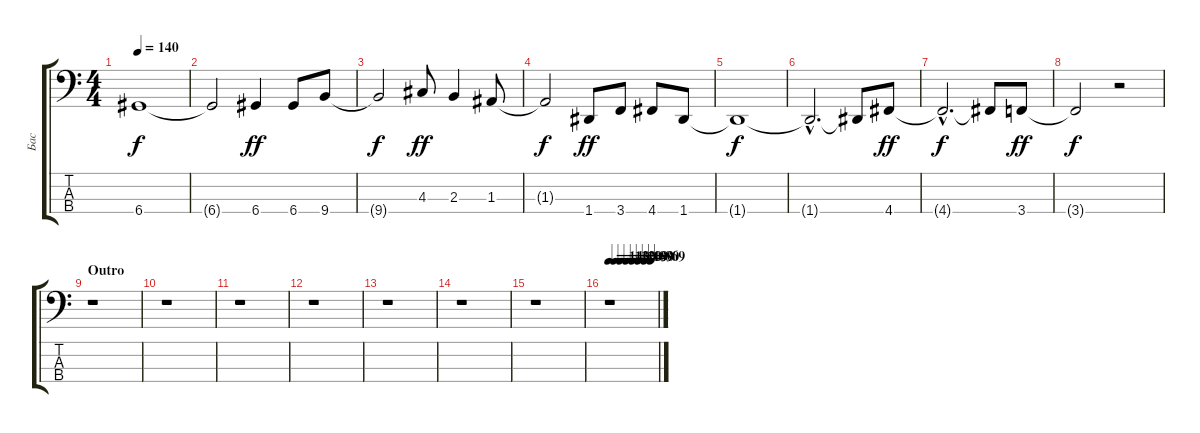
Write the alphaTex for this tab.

\track ("Бас" "Бас") {instrument electricbassfinger}
\staff {score tabs}
\tuning (G2 D2 A1 D1) {hide}
\ts (4 4)
\tempo 140
\clef f4
\ks c
6.4{t}.1{dy f} |
6.4{t}.2 6.4.4{dy ff} 6.4.8 9.4.8 |
9.4{t}.2{dy f} 4.3.8{dy ff} 2.3.4 1.3.8 |
1.3{t}.2{dy f} 1.4.8{dy ff} 3.4.8 4.4.8 1.4.8 |
1.4{t}.1{dy f} |
1.4{hac t}.2{d} 1.4{t}.8 4.4.8{dy ff} |
4.4{hac t}.2{d dy f} 4.4{t}.8 3.4.8{dy ff} |
3.4{t}.2{dy f} r.2 |
\section ("" "Outro")
r.1 |
r.1 |
r.1 |
r.1 |
r.1 |
r.1 |
r.1 |
\tempo 140
\tempo (130 0.125)
\tempo (120 0.25)
\tempo (109 0.375)
\tempo (100 0.5)
\tempo (89 0.625)
\tempo (80 0.75)
\tempo (69 0.875)
r.1
